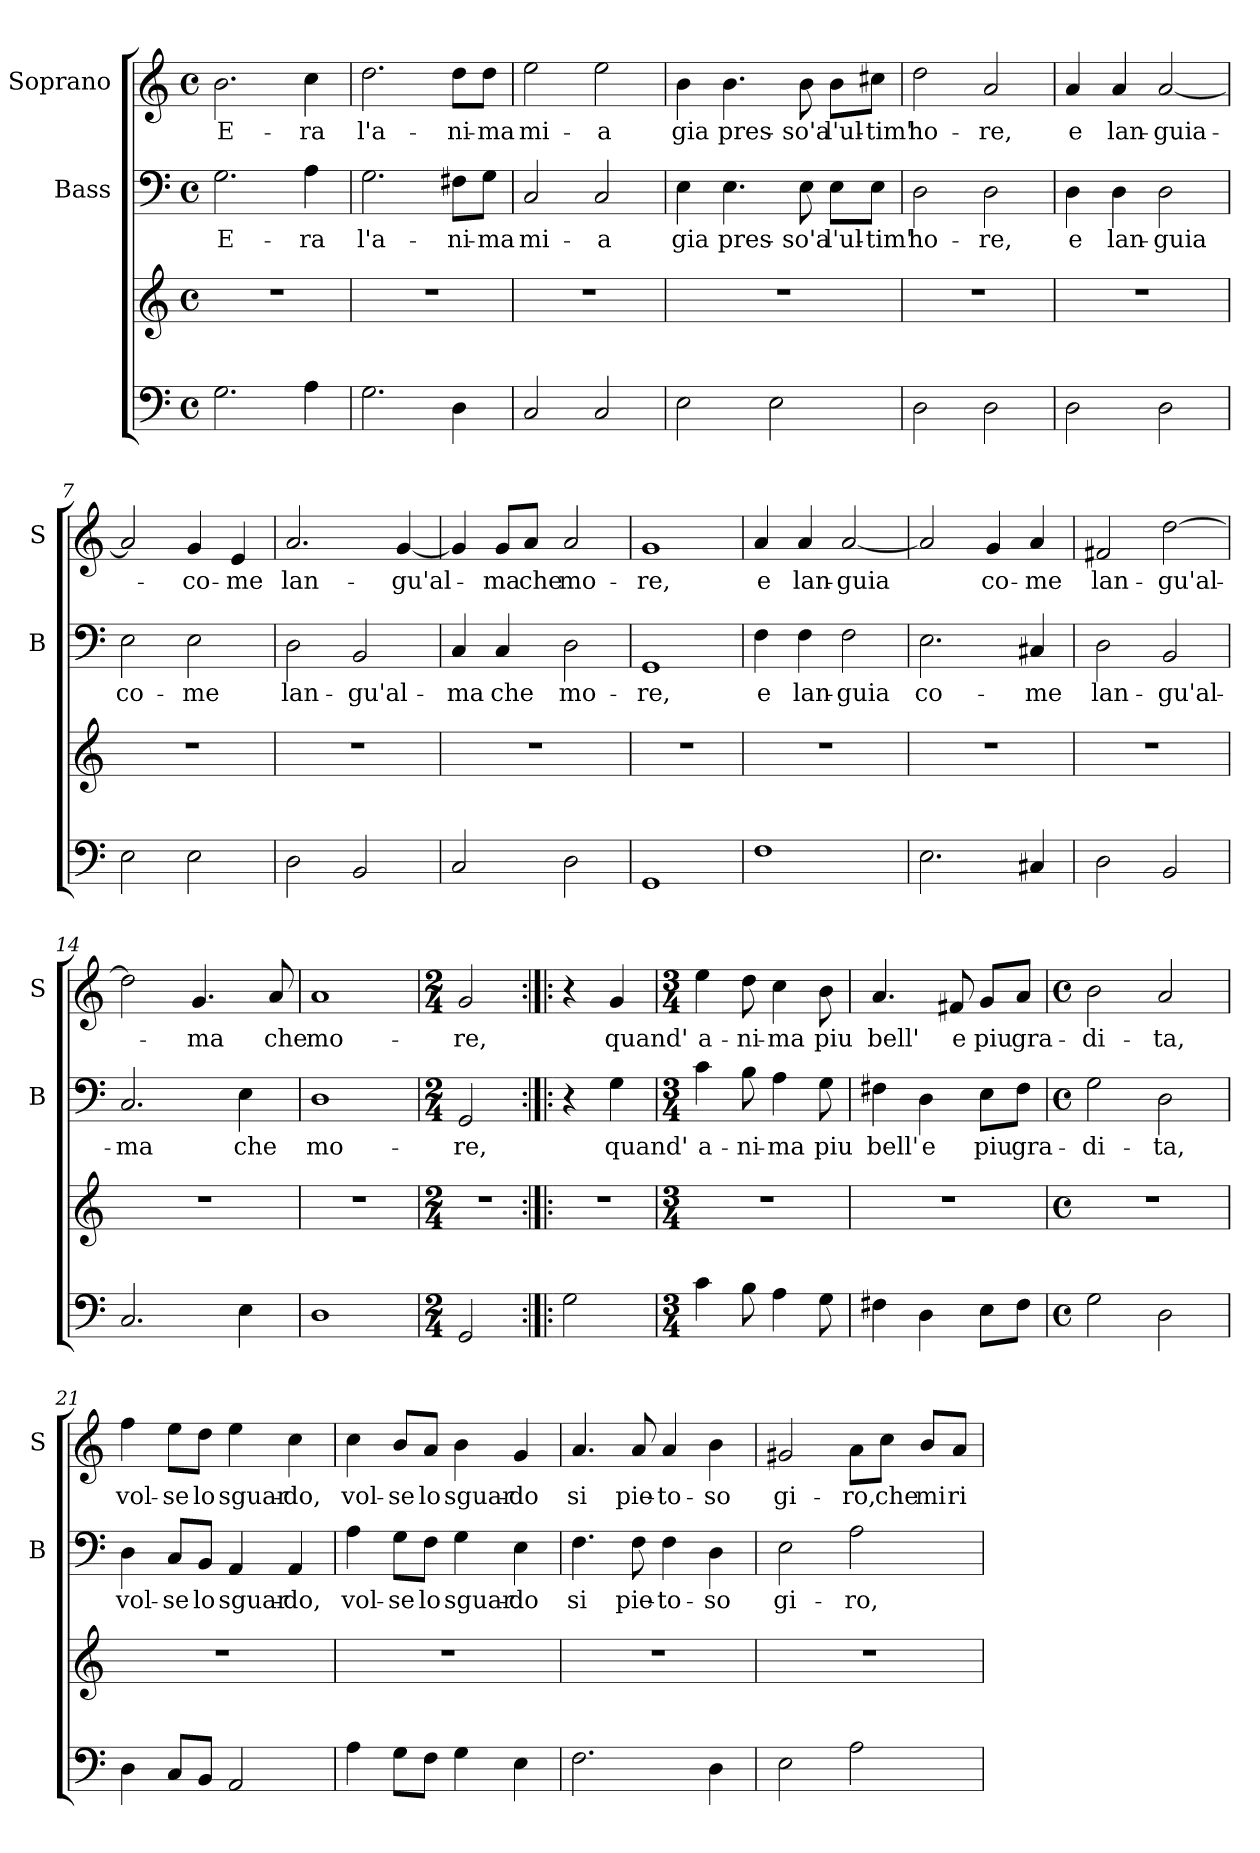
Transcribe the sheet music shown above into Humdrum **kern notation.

**kern	**kern	**kern	**text	**kern	**text
*part3	*part3	*part2	*part2	*part1	*part1
*staff4	*staff3	*staff2	*staff2	*staff1	*staff1
*	*	*I"Bass	*	*I"Soprano	*
*	*	*I'B	*	*I'S	*
*clefF4	*clefG2	*clefF4	*	*clefG2	*
*k[]	*k[]	*k[]	*	*k[]	*
*C:	*C:	*C:	*	*C:	*
*M4/4	*M4/4	*M4/4	*	*M4/4	*
*met(c)	*met(c)	*met(c)	*	*met(c)	*
=1	=1	=1	=1	=1	=1
!	!	!	!LO:LY:b	!	!LO:LY:b
2.G\	1r	2.G\	E-	2.b\	E-
!	!	!	!LO:LY:b	!	!LO:LY:b
4A\	.	4A\	-ra	4cc\	-ra
=2	=2	=2	=2	=2	=2
!	!	!	!LO:LY:b	!	!LO:LY:b
2.G\	1r	2.G\	l'a-	2.dd\	l'a-
!	!	!	!LO:LY:b	!	!LO:LY:b
4D\	.	8F#X\L	-ni-	8dd\L	-ni-
!	!	!	!LO:LY:b	!	!LO:LY:b
.	.	8G\J	-ma	8dd\J	-ma
=3	=3	=3	=3	=3	=3
!	!	!	!LO:LY:b	!	!LO:LY:b
2C/	1r	2C/	mi-	2ee\	mi-
!	!	!	!LO:LY:b	!	!LO:LY:b
2C/	.	2C/	-a	2ee\	-a
=4	=4	=4	=4	=4	=4
!	!	!	!LO:LY:b	!	!LO:LY:b
2E\	1r	4E\	gia	4b\	gia
!	!	!	!LO:LY:b	!	!LO:LY:b
.	.	4.E\	pres-	4.b\	pres-
2E\	.	.	.	.	.
!	!	!	!LO:LY:b	!	!LO:LY:b
.	.	8E\	-so'a	8b\	-so'a
!	!	!	!LO:LY:b	!	!LO:LY:b
.	.	8E\L	l'ul-	8b\L	l'ul-
!	!	!	!LO:LY:b	!	!LO:LY:b
.	.	8E\J	-tim'	8cc#X\J	-tim'
=5	=5	=5	=5	=5	=5
!	!	!	!LO:LY:b	!	!LO:LY:b
2D\	1r	2D\	ho-	2dd\	ho-
!	!	!	!LO:LY:b	!	!LO:LY:b
2D\	.	2D\	-re,	2a/	-re,
!!LO:LB:g=z
=6	=6	=6	=6	=6	=6
!	!	!	!LO:LY:b	!	!LO:LY:b
2D\	1r	4D\	e	4a/	e
!	!	!	!LO:LY:b	!	!LO:LY:b
.	.	4D\	lan-	4a/	lan-
!	!	!	!LO:LY:b	!	!LO:LY:b
2D\	.	2D\	-guia	[2a/	-guia-
=7	=7	=7	=7	=7	=7
!	!	!	!LO:LY:b	!	!
2E\	1r	2E\	co-	2a/]	.
!	!	!	!LO:LY:b	!	!LO:LY:b
2E\	.	2E\	-me	4g/	-co-
!	!	!	!	!	!LO:LY:b
.	.	.	.	4e/	-me
=8	=8	=8	=8	=8	=8
!	!	!	!LO:LY:b	!	!LO:LY:b
2D\	1r	2D\	lan-	2.a/	lan-
!	!	!	!LO:LY:b	!	!
2BB/	.	2BB/	-gu'al-	.	.
!	!	!	!	!	!LO:LY:b
.	.	.	.	[4g/	-gu'al-
=9	=9	=9	=9	=9	=9
!	!	!	!LO:LY:b	!	!
2C/	1r	4C/	-ma	4g/]	.
!	!	!	!LO:LY:b	!	!LO:LY:b
.	.	4C/	che	8g/L	-ma
!	!	!	!	!	!LO:LY:b
.	.	.	.	8a/J	che
!	!	!	!LO:LY:b	!	!LO:LY:b
2D\	.	2D\	mo-	2a/	mo-
=10	=10	=10	=10	=10	=10
!	!	!	!LO:LY:b	!	!LO:LY:b
1GG	1r	1GG	-re,	1g	-re,
!!LO:LB:g=z
=11	=11	=11	=11	=11	=11
!	!	!	!LO:LY:b	!	!LO:LY:b
1F	1r	4F\	e	4a/	e
!	!	!	!LO:LY:b	!	!LO:LY:b
.	.	4F\	lan-	4a/	lan-
!	!	!	!LO:LY:b	!	!LO:LY:b
.	.	2F\	-guia	[2a/	-guia
=12	=12	=12	=12	=12	=12
!	!	!	!LO:LY:b	!	!
2.E\	1r	2.E\	co-	2a/]	.
!	!	!	!	!	!LO:LY:b
.	.	.	.	4g/	co-
!	!	!	!LO:LY:b	!	!LO:LY:b
4C#X/	.	4C#X/	-me	4a/	-me
=13	=13	=13	=13	=13	=13
!	!	!	!LO:LY:b	!	!LO:LY:b
2D\	1r	2D\	lan-	2f#X/	lan-
!	!	!	!LO:LY:b	!	!LO:LY:b
2BB/	.	2BB/	-gu'al-	[2dd\	-gu'al-
=14	=14	=14	=14	=14	=14
!	!	!	!LO:LY:b	!	!
2.C/	1r	2.C/	-ma	2dd\]	.
!	!	!	!	!	!LO:LY:b
.	.	.	.	4.g/	-ma
!	!	!	!LO:LY:b	!	!
4E\	.	4E\	che	.	.
!	!	!	!	!	!LO:LY:b
.	.	.	.	8a/	che
=15	=15	=15	=15	=15	=15
!	!	!	!LO:LY:b	!	!LO:LY:b
1D	1r	1D	mo-	1a	mo-
=16	=16	=16	=16	=16	=16
*M2/4	*M2/4	*M2/4	*	*M2/4	*
!	!	!	!LO:LY:b	!	!LO:LY:b
2GG/	2r	2GG/	-re,	2g/	-re,
!!LO:PB:g=z
=17:|!|:	=17:|!|:	=17:|!|:	=17:|!|:	=17:|!|:	=17:|!|:
2G\	2r	4r	.	4r	.
!	!	!	!LO:LY:b	!	!LO:LY:b
.	.	4G\	quand'	4g/	quand'
=18	=18	=18	=18	=18	=18
*M3/4	*M3/4	*M3/4	*	*M3/4	*
!	!	!	!LO:LY:b	!	!LO:LY:b
4c\	2.r	4c\	a-	4ee\	a-
!	!	!	!LO:LY:b	!	!LO:LY:b
8B\	.	8B\	-ni-	8dd\	-ni-
!	!	!	!LO:LY:b	!	!LO:LY:b
4A\	.	4A\	-ma	4cc\	-ma
!	!	!	!LO:LY:b	!	!LO:LY:b
8G\	.	8G\	piu	8b\	piu
=19	=19	=19	=19	=19	=19
!	!	!	!LO:LY:b	!	!LO:LY:b
4F#X\	2.r	4F#X\	bell'	4.a/	bell'
!	!	!	!LO:LY:b	!	!
4D\	.	4D\	e	.	.
!	!	!	!	!	!LO:LY:b
.	.	.	.	8f#X/	e
!	!	!	!LO:LY:b	!	!LO:LY:b
8E\L	.	8E\L	piu	8g/L	piu
!	!	!	!LO:LY:b	!	!LO:LY:b
8F#\J	.	8F#\J	gra-	8a/J	gra-
=20	=20	=20	=20	=20	=20
*M4/4	*M4/4	*M4/4	*	*M4/4	*
*met(c)	*met(c)	*met(c)	*	*met(c)	*
!	!	!	!LO:LY:b	!	!LO:LY:b
2G\	1r	2G\	-di-	2b\	-di-
!	!	!	!LO:LY:b	!	!LO:LY:b
2D\	.	2D\	-ta,	2a/	-ta,
=21	=21	=21	=21	=21	=21
!	!	!	!LO:LY:b	!	!LO:LY:b
4D\	1r	4D\	vol-	4ff\	vol-
!	!	!	!LO:LY:b	!	!LO:LY:b
8C/L	.	8C/L	-se	8ee\L	-se
!	!	!	!LO:LY:b	!	!LO:LY:b
8BB/J	.	8BB/J	lo	8dd\J	lo
!	!	!	!LO:LY:b	!	!LO:LY:b
2AA/	.	4AA/	sguar-	4ee\	sguar-
!	!	!	!LO:LY:b	!	!LO:LY:b
.	.	4AA/	-do,	4cc\	-do,
!!LO:LB:g=z
=22	=22	=22	=22	=22	=22
!	!	!	!LO:LY:b	!	!LO:LY:b
4A\	1r	4A\	vol-	4cc\	vol-
!	!	!	!LO:LY:b	!	!LO:LY:b
8G\L	.	8G\L	-se	8b/L	-se
!	!	!	!LO:LY:b	!	!LO:LY:b
8F\J	.	8F\J	lo	8a/J	lo
!	!	!	!LO:LY:b	!	!LO:LY:b
4G\	.	4G\	sguar-	4b\	sguar-
!	!	!	!LO:LY:b	!	!LO:LY:b
4E\	.	4E\	-do	4g/	-do
=23	=23	=23	=23	=23	=23
!	!	!	!LO:LY:b	!	!LO:LY:b
2.F\	1r	4.F\	si	4.a/	si
!	!	!	!LO:LY:b	!	!LO:LY:b
.	.	8F\	pie-	8a/	pie-
!	!	!	!LO:LY:b	!	!LO:LY:b
.	.	4F\	-to-	4a/	-to-
!	!	!	!LO:LY:b	!	!LO:LY:b
4D\	.	4D\	-so	4b\	-so
=24	=24	=24	=24	=24	=24
!	!	!	!LO:LY:b	!	!LO:LY:b
2E\	1r	2E\	gi-	2g#X/	gi-
!	!	!	!LO:LY:b	!	!LO:LY:b
2A\	.	2A\	-ro,	8a\L	-ro,
!	!	!	!	!	!LO:LY:b
.	.	.	.	8cc\J	che
!	!	!	!	!	!LO:LY:b
.	.	.	.	8b/L	mi
!	!	!	!	!	!LO:LY:b
.	.	.	.	8a/J	ri-
=	=	=	=	=	=
*-	*-	*-	*-	*-	*-
